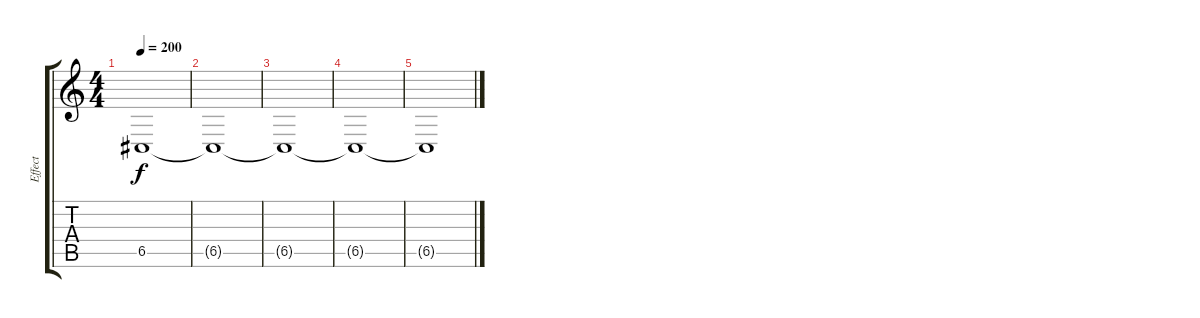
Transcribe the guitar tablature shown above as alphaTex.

\track ("Effect" "Effect") {instrument stringensemble2}
\staff {score tabs}
\tuning (D4 A3 F3 C3 G2 C2) {hide}
\ts (4 4)
\tempo 200
\clef g2
\ks c
6.5.1{dy f} |
6.5{t}.1 |
6.5{t}.1 |
6.5{t}.1 |
6.5{t}.1
